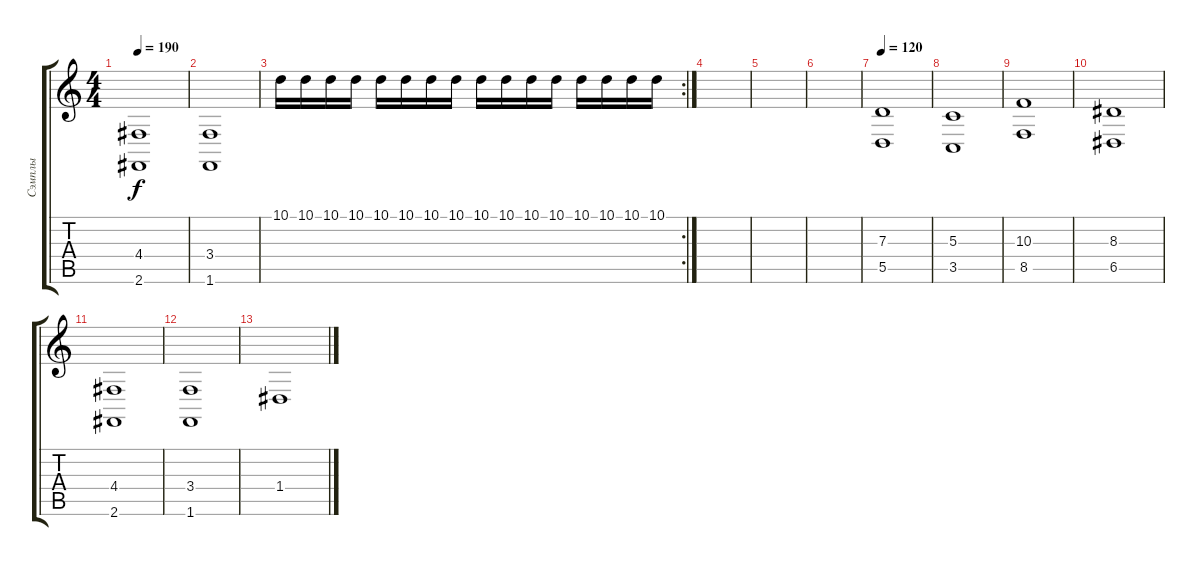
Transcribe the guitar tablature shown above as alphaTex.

\track ("Сэмплы" "Сэмплы") {instrument stringensemble2}
\staff {score tabs}
\tuning (E4 B3 G3 D3 A2 E2) {hide}
\ts (4 4)
\tempo 190
\clef g2
\ks c
(4.4 2.6).1{dy f} |
(3.4 1.6).1 |
\rc 2
10.1.16 10.1.16 10.1.16 10.1.16 10.1.16 10.1.16 10.1.16 10.1.16 10.1.16 10.1.16 10.1.16 10.1.16 10.1.16 10.1.16 10.1.16 10.1.16 |
|
|
|
\tempo 120
(7.3 5.5).1 |
(5.3 3.5).1 |
(10.3 8.5).1 |
(8.3 6.5).1 |
(4.4 2.6).1 |
(3.4 1.6).1 |
1.4.1
